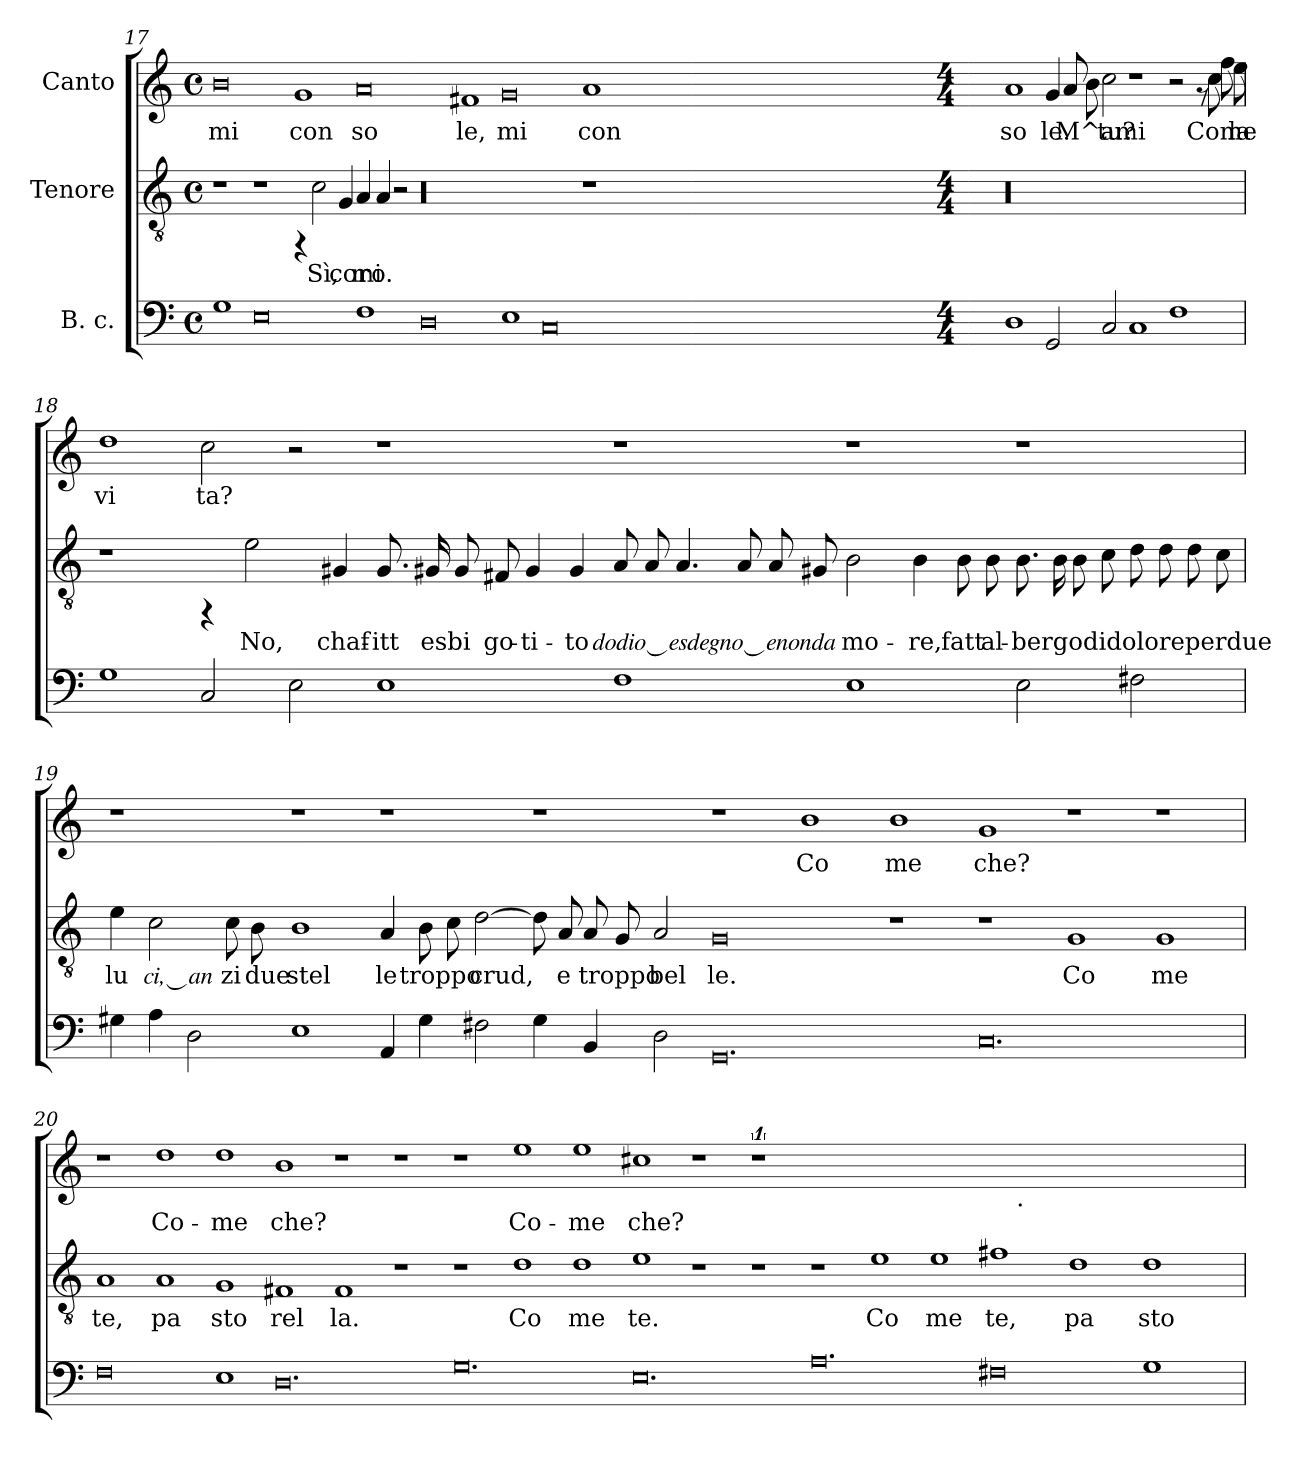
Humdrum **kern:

**kern	**kern	**text	**kern	**text
*part3	*part2	*part2	*part1	*part1
*staff3	*staff2	*staff2	*staff1	*staff1
*I"B. c.	*I"Tenore	*	*I"Canto	*
!!LO:PB:g=z
*clefF4	*clefGv2	*	*clefG2	*
*k[]	*k[]	*	*k[]	*
*C:	*C:	*	*C:	*
*M4/4	*M4/4	*	*M4/4	*
*met(c)	*met(c)	*	*met(c)	*
=17	=17	=17	=17	=17
!	!	!	!	!LO:LY:b:rj
1G	1r	.	0b	mi
0E	1r	.	.	.
!	!	!	!	!LO:LY:b:rj
.	4rFF	.	1g	con
!	!	!LO:LY:b:cj	!	!
.	2c\	Sì,	.	.
!	!	!LO:LY:b:cj	!	!
.	4G/	cor	.	.
!	!	!LO:LY:b:cj	!	!LO:LY:b:rj
1F	4A/	mi-	0a	so
!	!	!LO:LY:b:cj	!	!
.	4A/	-o.	.	.
.	2r	.	.	.
0D	00r	.	.	.
!	!	!	!	!LO:LY:b:rj
.	.	.	1f#X	le,
!	!	!	!	!LO:LY:b:rj
1E	.	.	0g	mi
0C	.	.	.	.
!	!	!	!	!LO:LY:b:rj
.	1r	.	1a	con
*M4/4	*M4/4	*	*M4/4	*
*met(c)	*met(c)	*	*met(c)	*
!	!	!	!	!LO:LY:b:rj
1D	00r	.	1a	so
!	!	!	!	!LO:LY:b:rj
2GG/	.	.	4g/	le.
!	!	!	!	!LO:LY:b:rj
.	.	.	8a/	M^ami
!	!	!	!	!LO:LY:b:rj
.	.	.	8b\	.
!	!	!	!	!LO:LY:b:rj
2C/	.	.	2cc\	tu?
1C	.	.	1r	.
1F	.	.	2r	.
.	.	.	8rf	.
!	!	!	!	!LO:LY:b:rj
.	.	.	8cc\	Come
!	!	!	!	!LO:LY:b:rj
.	.	.	8ff\	.
!	!	!	!	!LO:LY:b:rj
.	.	.	8ee\	la
!!LO:PB:g=z
=18	=18	=18	=18	=18
!	!	!	!	!LO:LY:b:rj
1G	1r	.	1dd	vi
!	!	!	!	!LO:LY:b:rj
2C/	4rFF	.	2cc\	ta?
!	!	!LO:LY:b:cj	!	!
.	2e\	No,	.	.
2E\	.	.	2r	.
!	!	!LO:LY:b:cj	!	!
.	4G#X/	chaf-	.	.
!	!	!LO:LY:b:cj	!	!
1E	8.G#/	-itt	1r	.
!	!	!LO:LY:b:cj	!	!
.	16G#X/	esbi-	.	.
!	!	!LO:LY:b:cj	!	!
.	8G#/	--	.	.
!	!	!LO:LY:b:cj	!	!
.	8F#X/	-go-	.	.
!	!	!LO:LY:b:cj	!	!
.	4G#/	-ti-	.	.
!	!	!LO:LY:b:cj	!	!
.	4G#/	-to	.	.
!	!	!LO:LY:b:cj	!	!
1F	8A/	dodio‿esdegno‿enonda-	1r	.
!	!	!LO:LY:b:cj	!	!
.	8A/	--	.	.
!	!	!LO:LY:b:cj	!	!
.	4.A/	--	.	.
!	!	!LO:LY:b:cj	!	!
.	8A/	--	.	.
!	!	!LO:LY:b:cj	!	!
.	8A/	--	.	.
!	!	!LO:LY:b:cj	!	!
.	8G#X/	--	.	.
!	!	!LO:LY:b:cj	!	!
1E	2B\	-mo-	1r	.
!	!	!LO:LY:b:cj	!	!
.	4B\	-re,	.	.
!	!	!LO:LY:b:cj	!	!
.	8B\	fatt	.	.
!	!	!LO:LY:b:cj	!	!
.	8B\	al-	.	.
!	!	!LO:LY:b:cj	!	!
2E\	8.B\	-bergodidoloreperdue	1r	.
!	!	!LO:LY:b:cj	!	!
.	16B\	.	.	.
!	!	!LO:LY:b:cj	!	!
.	8B\	.	.	.
!	!	!LO:LY:b:cj	!	!
.	8c\	.	.	.
!	!	!LO:LY:b:cj	!	!
2F#X\	8d\	.	.	.
!	!	!LO:LY:b:cj	!	!
.	8d\	.	.	.
!	!	!LO:LY:b:cj	!	!
.	8d\	.	.	.
!	!	!LO:LY:b:cj	!	!
.	8c\	.	.	.
!!LO:LB:g=z
=19	=19	=19	=19	=19
!	!	!LO:LY:b:cj	!	!
4G#X\	4e\	lu	1r	.
!	!	!LO:LY:b:cj	!	!
4A\	2c\	ci,‿an	.	.
2D\	.	.	.	.
!	!	!LO:LY:b:cj	!	!
.	8c\	zi	.	.
!	!	!LO:LY:b:cj	!	!
.	8B\	due	.	.
!	!	!LO:LY:b:cj	!	!
1E	1B	stel	1r	.
!	!	!LO:LY:b:cj	!	!
4AA/	4A/	le	1r	.
!	!	!LO:LY:b:cj	!	!
4G#\	8B\	troppo	.	.
!	!	!LO:LY:b:cj	!	!
.	8c\	.	.	.
!	!	!LO:LY:b:cj	!	!
2F#X\	[>2d\	crud,	.	.
!	!	!LO:LY:b:cj	!	!
4G#\	8d\]	.	1r	.
!	!	!LO:LY:b:cj	!	!
.	8A/	e	.	.
!	!	!LO:LY:b:cj	!	!
4BB/	8A/	troppo	.	.
!	!	!LO:LY:b:cj	!	!
.	8G/	.	.	.
!	!	!LO:LY:b:cj	!	!
2D\	2A/	bel	.	.
!	!	!LO:LY:b:cj	!	!
0.GG	0G	le.	1r	.
!	!	!	!	!LO:LY:b:rj
.	.	.	1b	Co
!	!	!	!	!LO:LY:b:rj
.	1r	.	1b	me
!	!	!	!	!LO:LY:b:rj
0.C	1r	.	1g	che?
!	!	!LO:LY:b:cj	!	!
.	1G	Co	1r	.
!	!	!LO:LY:b:cj	!	!
.	1G	me	1r	.
!!LO:LB:g=z
=20	=20	=20	=20	=20
!	!	!	!LO:TX:b:t=.	!
!	!	!LO:LY:b:cj	!	!
*	*	*	*^	*
0F	1A	te,	1r	1ryy	.
!	!	!LO:LY:b:cj	!	!	!LO:LY:b:rj
.	1A	pa	1dd	1ryy	Co-
!	!	!LO:LY:b:cj	!	!	!LO:LY:b:rj
1E	1G	sto	1dd	1ryy	-me
!	!	!LO:LY:b:cj	!	!	!LO:LY:b:rj
0.D	1F#X	rel	1b	1ryy	che?
!	!	!LO:LY:b:cj	!	!	!
.	1F#	la.	1r	1ryy	.
.	1r	.	1r	1ryy	.
0.G	1r	.	1r	1ryy	.
!	!	!LO:LY:b:cj	!	!	!LO:LY:b:rj
.	1d	Co	1ee	1ryy	Co-
!	!	!LO:LY:b:cj	!	!	!LO:LY:b:rj
.	1d	me	1ee	1ryy	-me
!	!	!LO:LY:b:cj	!	!	!LO:LY:b:rj
0.E	1e	te.	1cc#X	1ryy	che?
.	1r	.	1r	1ryy	.
.	1r	.	1%7r	1ryy	.
0.A	1r	.	.	1ryy	.
!	!	!LO:LY:b:cj	!	!	!
.	1e	Co	.	1ryy	.
!	!	!LO:LY:b:cj	!	!	!
.	1e	me	.	1ryy	.
!	!	!LO:LY:b:cj	!	!	!
0F#X	1f#	te,	.	8ryy	.
.	.	.	.	32.ryy	.
!	!	!	!	!LO:TX:b:t=.	!
.	.	.	.	1ryy	.
!	!	!LO:LY:b:cj	!	!	!
.	1d	pa	.	.	.
.	.	.	.	1ryy	.
!	!	!LO:LY:b:cj	!	!	!
1G	1d	sto	.	.	.
.	.	.	.	2ryy	.
.	.	.	.	4ryy	.
.	.	.	.	16ryy	.
.	.	.	.	64ryy	.
*	*	*	*v	*v	*
=	=	=	=	=
*-	*-	*-	*-	*-
